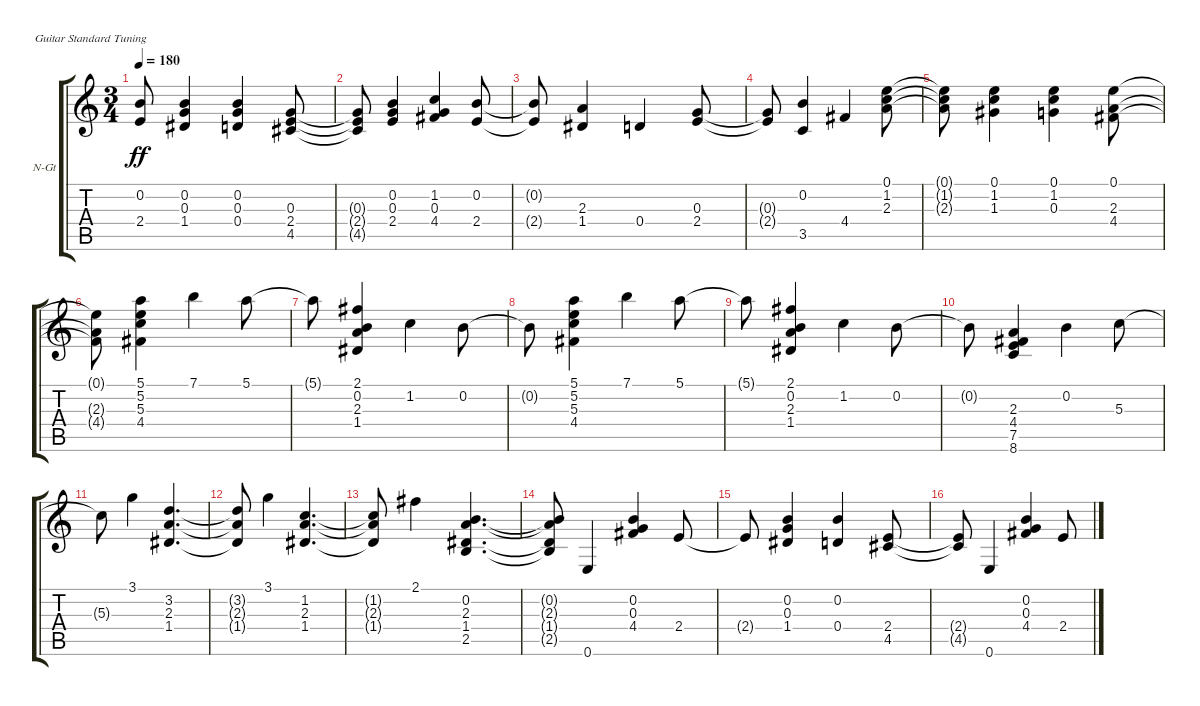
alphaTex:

\bracketExtendMode groupsimilarinstruments
\firstSystemTrackNameOrientation horizontal
\otherSystemsTrackNameOrientation horizontal
\track ("Track 1" "N-Gt") {instrument acousticguitarnylon}
\staff {score tabs}
\tuning (E4 B3 G3 D3 A2 E2)
\ts (3 4)
\tempo 180
\clef g2
\ks c
(0.2{t} 2.4{t}).8{dy ff} (0.2 0.3 1.4).4 (0.2 0.3 0.4).4 (0.3 2.4 4.5).8 |
(0.3{t} 2.4{t} 4.5{t}).8 (0.2 0.3 2.4).4 (1.2 0.3 4.4).4 (0.2 2.4).8 |
(0.2{t} 2.4{t}).8 (2.3 1.4).4 0.4.4 (0.3 2.4).8 |
(0.3{t} 2.4{t}).8 (0.2 3.5).4 4.4.4 (0.1 1.2 2.3).8 |
(0.1{t} 1.2{t} 2.3{t}).8 (0.1 1.2 1.3).4 (0.1 1.2 0.3).4 (0.1 2.3 4.4).8 |
(0.1{t} 2.3{t} 4.4{t}).8 (5.1 5.2 5.3 4.4).4 7.1.4 5.1.8 |
5.1{t}.8 (2.1 0.2 2.3 1.4).4 1.2.4 0.2.8 |
0.2{t}.8 (5.1 5.2 5.3 4.4).4 7.1.4 5.1.8 |
5.1{t}.8 (2.1 0.2 2.3 1.4).4 1.2.4 0.2.8 |
0.2{t}.8 (2.3 4.4 7.5 8.6).4 0.2.4 5.3.8 |
5.3{t}.8 3.1.4 (3.2 2.3 1.4).4{d} |
(3.2{t} 2.3{t} 1.4{t}).8 3.1.4 (1.2 2.3 1.4).4{d} |
(1.2{t} 2.3{t} 1.4{t}).8 2.1.4 (0.2 2.3 1.4 2.5).4{d} |
(0.2{t} 2.3{t} 1.4{t} 2.5{t}).8 0.6.4 (0.2 0.3 4.4).4 2.4.8 |
2.4{t}.8 (0.2 0.3 1.4).4 (0.2 0.4).4 (2.4 4.5).8 |
(2.4{t} 4.5{t}).8 0.6.4 (0.2 0.3 4.4).4 2.4.8
